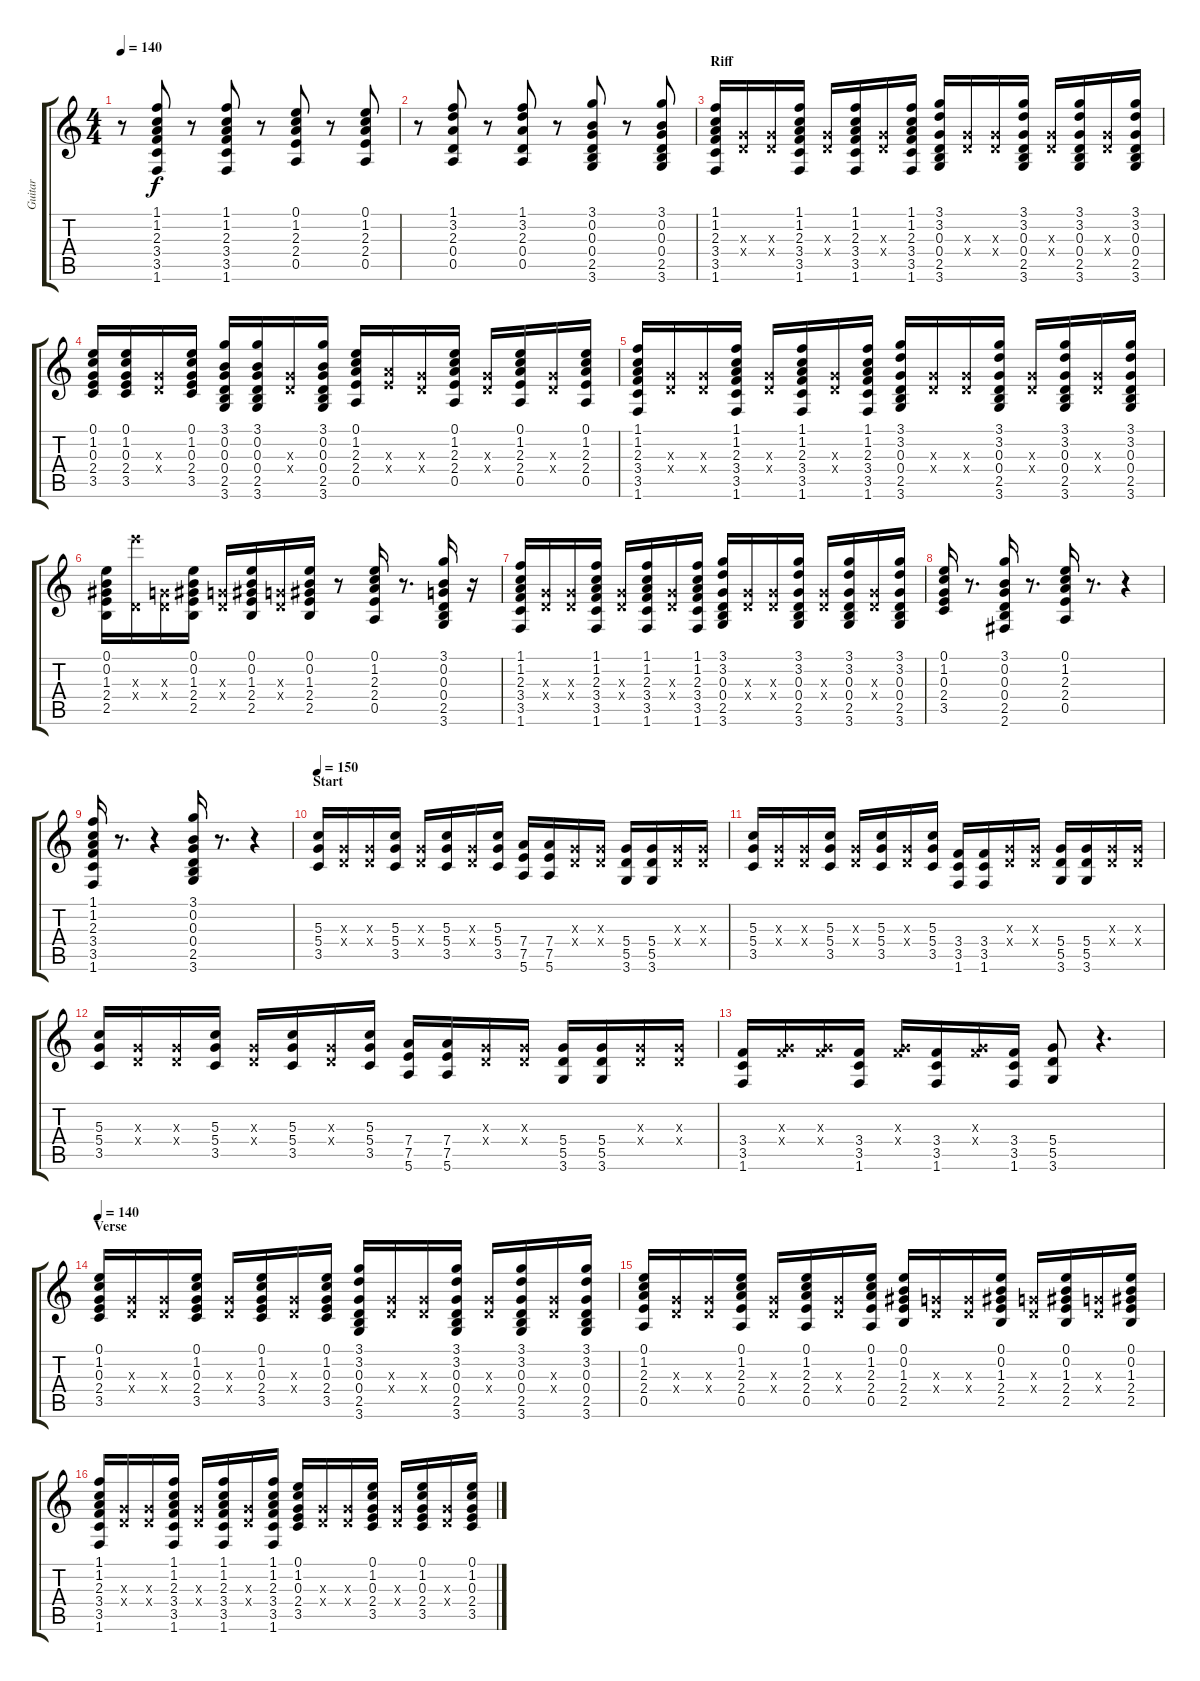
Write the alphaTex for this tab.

\track ("Guitar" "Guitar") {instrument acousticguitarsteel}
\staff {score tabs}
\tuning (E4 B3 G3 D3 A2 E2) {hide}
\ts (4 4)
\tempo 140
\clef g2
\ks c
r.8{dy f} (1.1 1.2 2.3 3.4 3.5 1.6).8 r.8 (1.1 1.2 2.3 3.4 3.5 1.6).8 r.8 (0.1 1.2 2.3 2.4 0.5).8 r.8 (0.1 1.2 2.3 2.4 0.5).8 |
r.8 (1.1 3.2 2.3 0.4 0.5).8 r.8 (1.1 3.2 2.3 0.4 0.5).8 r.8 (3.1 0.2 0.3 0.4 2.5 3.6).8 r.8 (3.1 0.2 0.3 0.4 2.5 3.6).8 |
\section ("" "Riff")
(1.1 1.2 2.3 3.4 3.5 1.6).16 (0.3{x} 0.4{x}).16 (0.3{x} 0.4{x}).16 (1.1 1.2 2.3 3.4 3.5 1.6).16 (0.3{x} 0.4{x}).16 (1.1 1.2 2.3 3.4 3.5 1.6).16 (0.3{x} 0.4{x}).16 (1.1 1.2 2.3 3.4 3.5 1.6).16 (3.1 3.2 0.3 0.4 2.5 3.6).16 (0.3{x} 0.4{x}).16 (0.3{x} 0.4{x}).16 (3.1 3.2 0.3 0.4 2.5 3.6).16 (0.3{x} 0.4{x}).16 (3.1 3.2 0.3 0.4 2.5 3.6).16 (0.3{x} 0.4{x}).16 (3.1 3.2 0.3 0.4 2.5 3.6).16 |
(0.1 1.2 0.3 2.4 3.5).16 (0.1 1.2 0.3 2.4 3.5).16 (0.3{x} 0.4{x}).16 (0.1 1.2 0.3 2.4 3.5).16 (3.1 0.2 0.3 0.4 2.5 3.6).16 (3.1 0.2 0.3 0.4 2.5 3.6).16 (0.3{x} 0.4{x}).16 (3.1 0.2 0.3 0.4 2.5 3.6).16 (0.1 1.2 2.3 2.4 0.5).16 (2.3{x} 2.4{x}).16 (0.3{x} 0.4{x}).16 (0.1 1.2 2.3 2.4 0.5).16 (0.3{x} 0.4{x}).16 (0.1 1.2 2.3 2.4 0.5).16 (0.3{x} 0.4{x}).16 (0.1 1.2 2.3 2.4 0.5).16 |
(1.1 1.2 2.3 3.4 3.5 1.6).16 (0.3{x} 0.4{x}).16 (0.3{x} 0.4{x}).16 (1.1 1.2 2.3 3.4 3.5 1.6).16 (0.3{x} 0.4{x}).16 (1.1 1.2 2.3 3.4 3.5 1.6).16 (0.3{x} 0.4{x}).16 (1.1 1.2 2.3 3.4 3.5 1.6).16 (3.1 3.2 0.3 0.4 2.5 3.6).16 (0.3{x} 0.4{x}).16 (0.3{x} 0.4{x}).16 (3.1 3.2 0.3 0.4 2.5 3.6).16 (0.3{x} 0.4{x}).16 (3.1 3.2 0.3 0.4 2.5 3.6).16 (0.3{x} 0.4{x}).16 (3.1 3.2 0.3 0.4 2.5 3.6).16 |
(0.1 0.2 1.3 2.4 2.5).16 (21.3{x} 0.4{x}).16 (0.3{x} 0.4{x}).16 (0.1 0.2 1.3 2.4 2.5).16 (0.3{x} 0.4{x}).16 (0.1 0.2 1.3 2.4 2.5).16 (0.3{x} 0.4{x}).16 (0.1 0.2 1.3 2.4 2.5).16 r.8 (0.1 1.2 2.3 2.4 0.5).16 r.8{d} (3.1 0.2 0.3 0.4 2.5 3.6).16 r.16 |
(1.1 1.2 2.3 3.4 3.5 1.6).16 (0.3{x} 0.4{x}).16 (0.3{x} 0.4{x}).16 (1.1 1.2 2.3 3.4 3.5 1.6).16 (0.3{x} 0.4{x}).16 (1.1 1.2 2.3 3.4 3.5 1.6).16 (0.3{x} 0.4{x}).16 (1.1 1.2 2.3 3.4 3.5 1.6).16 (3.1 3.2 0.3 0.4 2.5 3.6).16 (0.3{x} 0.4{x}).16 (0.3{x} 0.4{x}).16 (3.1 3.2 0.3 0.4 2.5 3.6).16 (0.3{x} 0.4{x}).16 (3.1 3.2 0.3 0.4 2.5 3.6).16 (0.3{x} 0.4{x}).16 (3.1 3.2 0.3 0.4 2.5 3.6).16 |
(0.1 1.2 0.3 2.4 3.5).16 r.8{d} (3.1 0.2 0.3 0.4 2.5 2.6).16 r.8{d} (0.1 1.2 2.3 2.4 0.5).16 r.8{d} r.4 |
(1.1 1.2 2.3 3.4 3.5 1.6).16 r.8{d} r.4 (3.1 0.2 0.3 0.4 2.5 3.6).16 r.8{d} r.4 |
\section ("" "Start")
\tempo 150
(5.3 5.4 3.5).16 (0.3{x} 0.4{x}).16 (0.3{x} 0.4{x}).16 (5.3 5.4 3.5).16 (0.3{x} 0.4{x}).16 (5.3 5.4 3.5).16 (0.3{x} 0.4{x}).16 (5.3 5.4 3.5).16 (7.4 7.5 5.6).16 (7.4 7.5 5.6).16 (0.3{x} 0.4{x}).16 (0.3{x} 0.4{x}).16 (5.4 5.5 3.6).16 (5.4 5.5 3.6).16 (0.3{x} 0.4{x}).16 (0.3{x} 0.4{x}).16 |
(5.3 5.4 3.5).16 (0.3{x} 0.4{x}).16 (0.3{x} 0.4{x}).16 (5.3 5.4 3.5).16 (0.3{x} 0.4{x}).16 (5.3 5.4 3.5).16 (0.3{x} 0.4{x}).16 (5.3 5.4 3.5).16 (3.4 3.5 1.6).16 (3.4 3.5 1.6).16 (0.3{x} 0.4{x}).16 (0.3{x} 0.4{x}).16 (5.4 5.5 3.6).16 (5.4 5.5 3.6).16 (0.3{x} 0.4{x}).16 (0.3{x} 0.4{x}).16 |
(5.3 5.4 3.5).16 (0.3{x} 0.4{x}).16 (0.3{x} 0.4{x}).16 (5.3 5.4 3.5).16 (0.3{x} 0.4{x}).16 (5.3 5.4 3.5).16 (0.3{x} 0.4{x}).16 (5.3 5.4 3.5).16 (7.4 7.5 5.6).16 (7.4 7.5 5.6).16 (0.3{x} 0.4{x}).16 (0.3{x} 0.4{x}).16 (5.4 5.5 3.6).16 (5.4 5.5 3.6).16 (0.3{x} 0.4{x}).16 (0.3{x} 0.4{x}).16 |
(3.4 3.5 1.6).16 (0.3{x} 3.4{x}).16 (0.3{x} 3.4{x}).16 (3.4 3.5 1.6).16 (0.3{x} 3.4{x}).16 (3.4 3.5 1.6).16 (0.3{x} 3.4{x}).16 (3.4 3.5 1.6).16 (5.4 5.5 3.6).8 r.4{d} |
\section ("" "Verse")
\tempo 140
(0.1 1.2 0.3 2.4 3.5).16 (0.3{x} 0.4{x}).16 (0.3{x} 0.4{x}).16 (0.1 1.2 0.3 2.4 3.5).16 (0.3{x} 0.4{x}).16 (0.1 1.2 0.3 2.4 3.5).16 (0.3{x} 0.4{x}).16 (0.1 1.2 0.3 2.4 3.5).16 (3.1 3.2 0.3 0.4 2.5 3.6).16 (0.3{x} 0.4{x}).16 (0.3{x} 0.4{x}).16 (3.1 3.2 0.3 0.4 2.5 3.6).16 (0.3{x} 0.4{x}).16 (3.1 3.2 0.3 0.4 2.5 3.6).16 (0.3{x} 0.4{x}).16 (3.1 3.2 0.3 0.4 2.5 3.6).16 |
(0.1 1.2 2.3 2.4 0.5).16 (0.3{x} 0.4{x}).16 (0.3{x} 0.4{x}).16 (0.1 1.2 2.3 2.4 0.5).16 (0.3{x} 0.4{x}).16 (0.1 1.2 2.3 2.4 0.5).16 (0.3{x} 0.4{x}).16 (0.1 1.2 2.3 2.4 0.5).16 (0.1 0.2 1.3 2.4 2.5).16 (0.3{x} 0.4{x}).16 (0.3{x} 0.4{x}).16 (0.1 0.2 1.3 2.4 2.5).16 (0.3{x} 0.4{x}).16 (0.1 0.2 1.3 2.4 2.5).16 (0.3{x} 0.4{x}).16 (0.1 0.2 1.3 2.4 2.5).16 |
(1.1 1.2 2.3 3.4 3.5 1.6).16 (0.3{x} 0.4{x}).16 (0.3{x} 0.4{x}).16 (1.1 1.2 2.3 3.4 3.5 1.6).16 (0.3{x} 0.4{x}).16 (1.1 1.2 2.3 3.4 3.5 1.6).16 (0.3{x} 0.4{x}).16 (1.1 1.2 2.3 3.4 3.5 1.6).16 (0.1 1.2 0.3 2.4 3.5).16 (0.3{x} 0.4{x}).16 (0.3{x} 0.4{x}).16 (0.1 1.2 0.3 2.4 3.5).16 (0.3{x} 0.4{x}).16 (0.1 1.2 0.3 2.4 3.5).16 (0.3{x} 0.4{x}).16 (0.1 1.2 0.3 2.4 3.5).16
